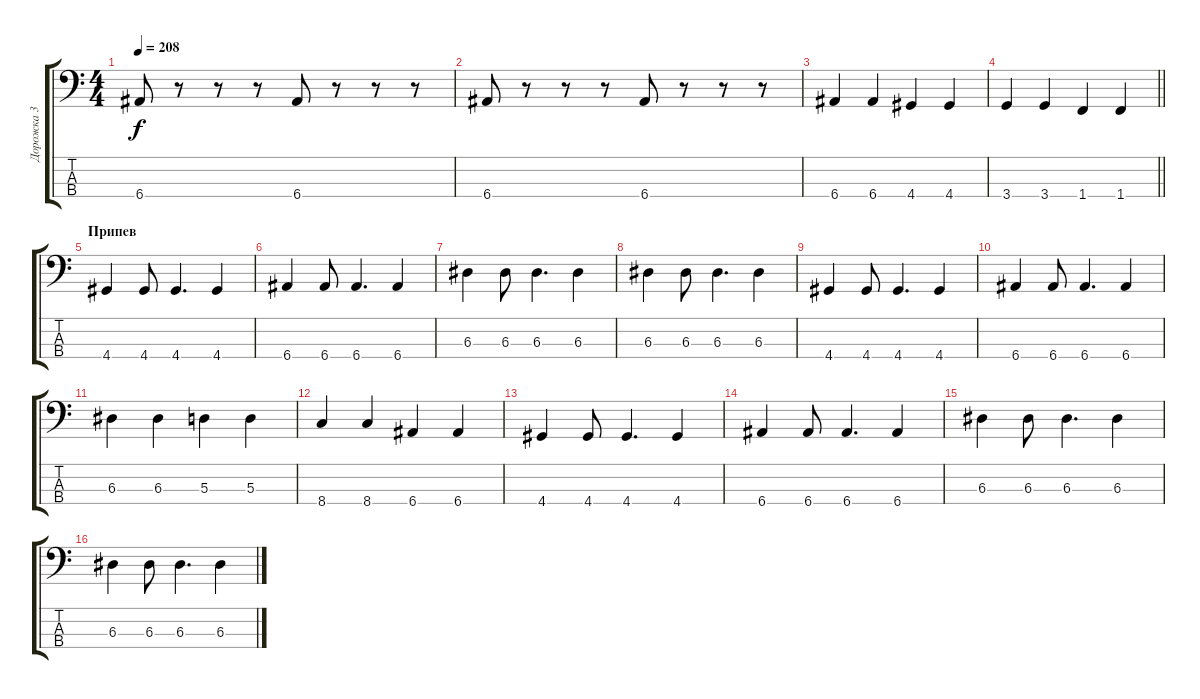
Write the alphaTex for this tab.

\track ("Дорожка 3" "Дорожка 3") {instrument electricbassfinger}
\staff {score tabs}
\tuning (G2 D2 A1 E1) {hide}
\ts (4 4)
\tempo 208
\clef f4
\ks c
6.4.8{dy f} r.8 r.8 r.8 6.4.8 r.8 r.8 r.8 |
6.4.8 r.8 r.8 r.8 6.4.8 r.8 r.8 r.8 |
6.4.4 6.4.4 4.4.4 4.4.4 |
\barLineRight lightlight
3.4.4 3.4.4 1.4.4 1.4.4 |
\section ("" "Припев")
4.4.4 4.4.8 4.4.4{d} 4.4.4 |
6.4.4 6.4.8 6.4.4{d} 6.4.4 |
6.3.4 6.3.8 6.3.4{d} 6.3.4 |
6.3.4 6.3.8 6.3.4{d} 6.3.4 |
4.4.4 4.4.8 4.4.4{d} 4.4.4 |
6.4.4 6.4.8 6.4.4{d} 6.4.4 |
6.3.4 6.3.4 5.3.4 5.3.4 |
8.4.4 8.4.4 6.4.4 6.4.4 |
4.4.4 4.4.8 4.4.4{d} 4.4.4 |
6.4.4 6.4.8 6.4.4{d} 6.4.4 |
6.3.4 6.3.8 6.3.4{d} 6.3.4 |
6.3.4 6.3.8 6.3.4{d} 6.3.4
